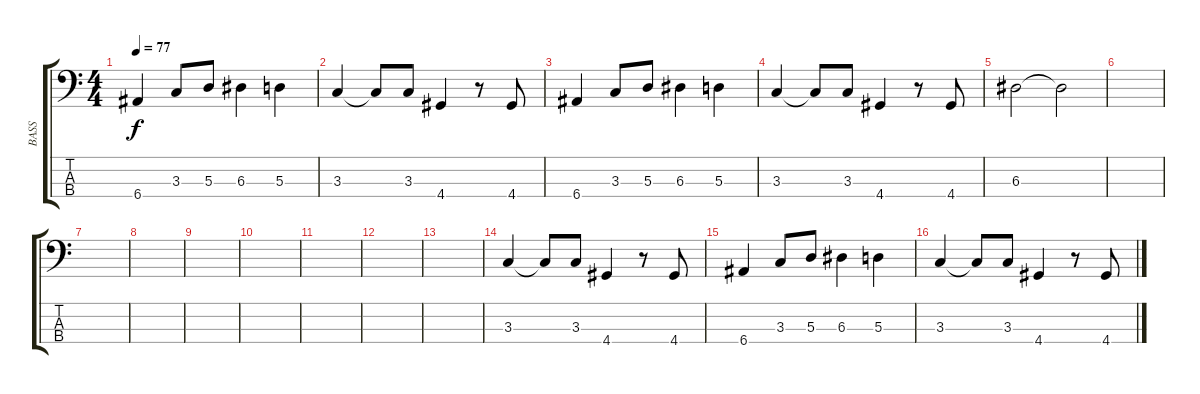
\track ("BASS" "BASS") {instrument electricbassfinger}
\staff {score tabs}
\tuning (G2 D2 A1 E1) {hide}
\ts (4 4)
\tempo 77
\clef f4
\ks c
6.4.4{dy f} 3.3.8 5.3.8 6.3.4 5.3.4 |
3.3.4 3.3{t}.8 3.3.8 4.4.4 r.8 4.4.8 |
6.4.4 3.3.8 5.3.8 6.3.4 5.3.4 |
3.3.4 3.3{t}.8 3.3.8 4.4.4 r.8 4.4.8 |
6.3.2 6.3{t}.2 |
|
|
|
|
|
|
|
|
3.3.4 3.3{t}.8 3.3.8 4.4.4 r.8 4.4.8 |
6.4.4 3.3.8 5.3.8 6.3.4 5.3.4 |
3.3.4 3.3{t}.8 3.3.8 4.4.4 r.8 4.4.8
